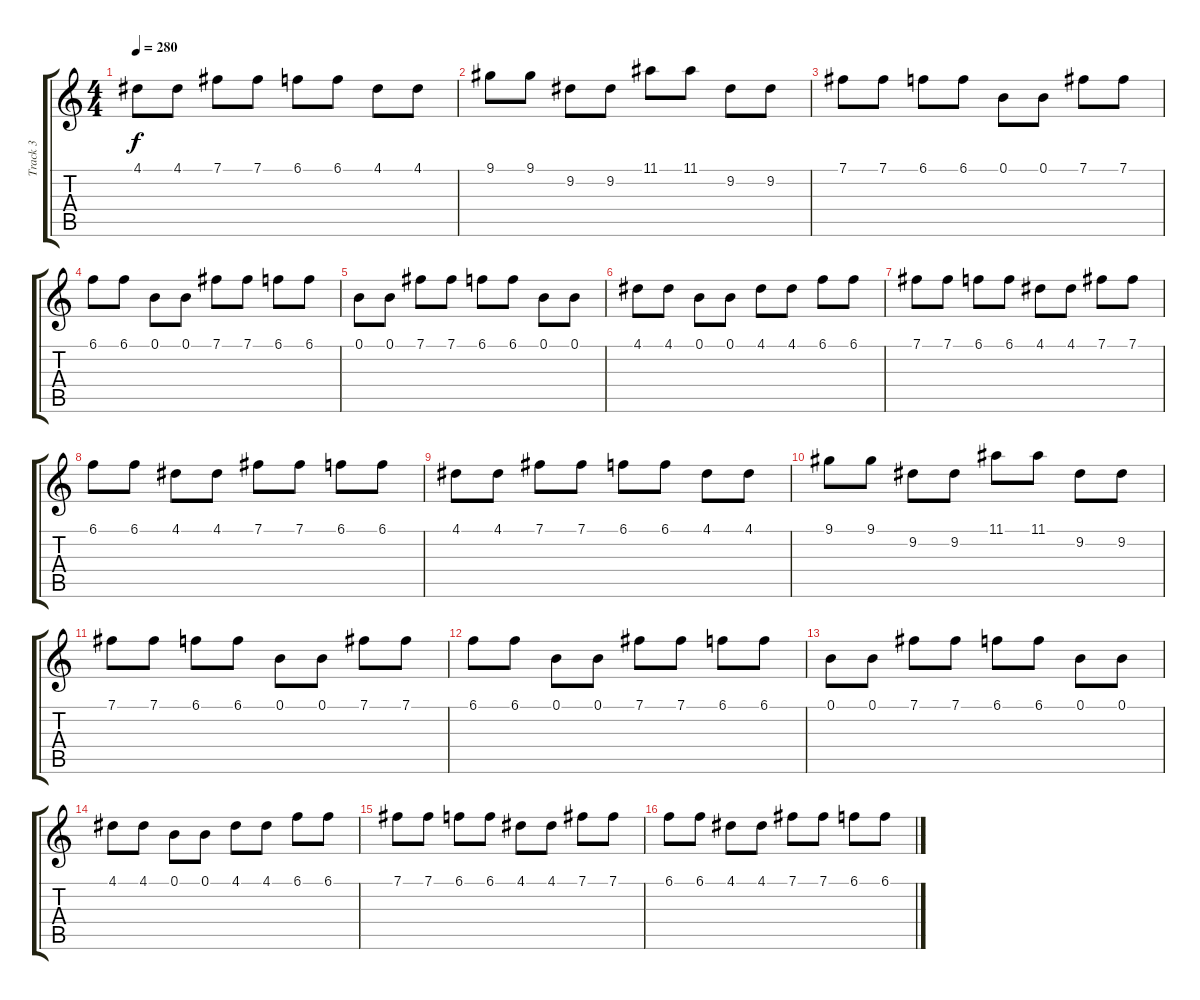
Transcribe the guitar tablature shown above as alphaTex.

\track ("Track 3" "Track 3") {instrument distortionguitar}
\staff {score tabs}
\tuning (B3 Gb3 D3 A2 E2 B1) {hide}
\ts (4 4)
\tempo 280
\clef g2
\ks c
4.1.8{dy f} 4.1.8 7.1.8 7.1.8 6.1.8 6.1.8 4.1.8 4.1.8 |
9.1.8 9.1.8 9.2.8 9.2.8 11.1.8 11.1.8 9.2.8 9.2.8 |
7.1.8 7.1.8 6.1.8 6.1.8 0.1.8 0.1.8 7.1.8 7.1.8 |
6.1.8 6.1.8 0.1.8 0.1.8 7.1.8 7.1.8 6.1.8 6.1.8 |
0.1.8 0.1.8 7.1.8 7.1.8 6.1.8 6.1.8 0.1.8 0.1.8 |
4.1.8 4.1.8 0.1.8 0.1.8 4.1.8 4.1.8 6.1.8 6.1.8 |
7.1.8 7.1.8 6.1.8 6.1.8 4.1.8 4.1.8 7.1.8 7.1.8 |
6.1.8 6.1.8 4.1.8 4.1.8 7.1.8 7.1.8 6.1.8 6.1.8 |
4.1.8 4.1.8 7.1.8 7.1.8 6.1.8 6.1.8 4.1.8 4.1.8 |
9.1.8 9.1.8 9.2.8 9.2.8 11.1.8 11.1.8 9.2.8 9.2.8 |
7.1.8 7.1.8 6.1.8 6.1.8 0.1.8 0.1.8 7.1.8 7.1.8 |
6.1.8 6.1.8 0.1.8 0.1.8 7.1.8 7.1.8 6.1.8 6.1.8 |
0.1.8 0.1.8 7.1.8 7.1.8 6.1.8 6.1.8 0.1.8 0.1.8 |
4.1.8 4.1.8 0.1.8 0.1.8 4.1.8 4.1.8 6.1.8 6.1.8 |
7.1.8 7.1.8 6.1.8 6.1.8 4.1.8 4.1.8 7.1.8 7.1.8 |
6.1.8 6.1.8 4.1.8 4.1.8 7.1.8 7.1.8 6.1.8 6.1.8
